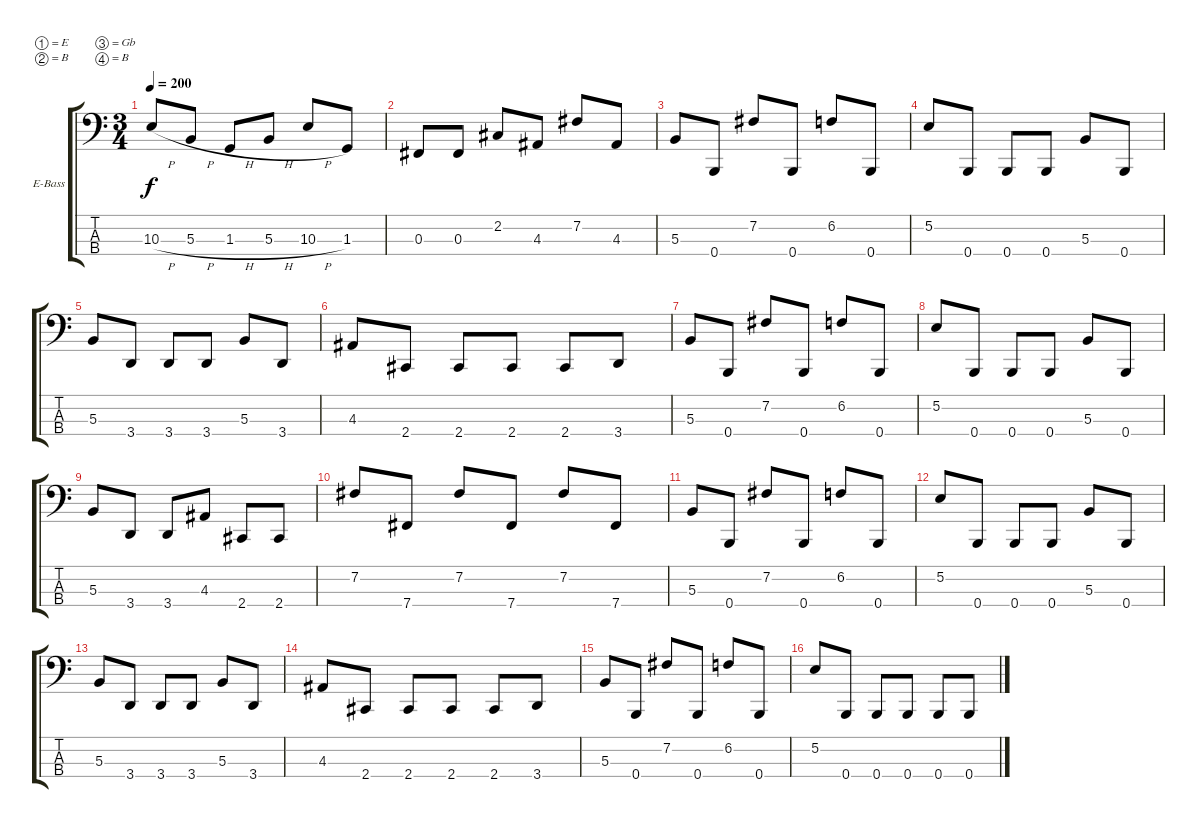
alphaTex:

\bracketExtendMode groupsimilarinstruments
\firstSystemTrackNameOrientation horizontal
\otherSystemsTrackNameOrientation horizontal
\track ("Track 9" "E-Bass") {multiBarRest instrument electricbassfinger}
\staff {score tabs}
\tuning (E2 B1 Gb1 B0)
\ts (3 4)
\tempo 200
\clef f4
\ks c
10.3{h}.8{dy f} 5.3{h}.8 1.3{h}.8 5.3{h}.8 10.3{h}.8 1.3.8 |
0.3.8 0.3.8 2.2.8 4.3.8 7.2.8 4.3.8 |
5.3.8 0.4.8 7.2.8 0.4.8 6.2.8 0.4.8 |
5.2.8 0.4.8 0.4.8 0.4.8 5.3.8 0.4.8 |
5.3.8 3.4.8 3.4.8 3.4.8 5.3.8 3.4.8 |
4.3.8 2.4.8 2.4.8 2.4.8 2.4.8 3.4.8 |
5.3.8 0.4.8 7.2.8 0.4.8 6.2.8 0.4.8 |
5.2.8 0.4.8 0.4.8 0.4.8 5.3.8 0.4.8 |
5.3.8 3.4.8 3.4.8 4.3.8 2.4.8 2.4.8 |
7.2.8 7.4.8 7.2.8 7.4.8 7.2.8 7.4.8 |
5.3.8 0.4.8 7.2.8 0.4.8 6.2.8 0.4.8 |
5.2.8 0.4.8 0.4.8 0.4.8 5.3.8 0.4.8 |
5.3.8 3.4.8 3.4.8 3.4.8 5.3.8 3.4.8 |
4.3.8 2.4.8 2.4.8 2.4.8 2.4.8 3.4.8 |
5.3.8 0.4.8 7.2.8 0.4.8 6.2.8 0.4.8 |
5.2.8 0.4.8 0.4.8 0.4.8 0.4.8 0.4.8
